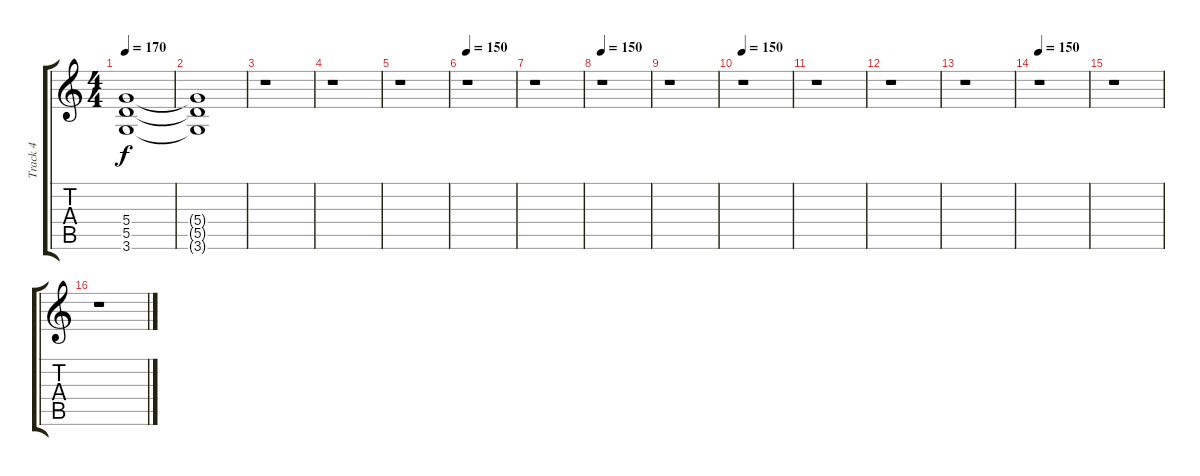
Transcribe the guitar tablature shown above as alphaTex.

\track ("Track 4" "Track 4") {instrument distortionguitar}
\staff {score tabs}
\tuning (E4 B3 G3 D3 A2 E2) {hide}
\ts (4 4)
\tempo 170
\clef g2
\ks c
(5.4 5.5 3.6).1{dy f} |
(5.4{t} 5.5{t} 3.6{t}).1 |
r.1 |
r.1 |
r.1 |
\tempo 150
r.1 |
r.1 |
\tempo 150
r.1 |
r.1 |
\tempo 150
r.1 |
r.1 |
r.1 |
r.1 |
\tempo 150
r.1 |
r.1 |
r.1
